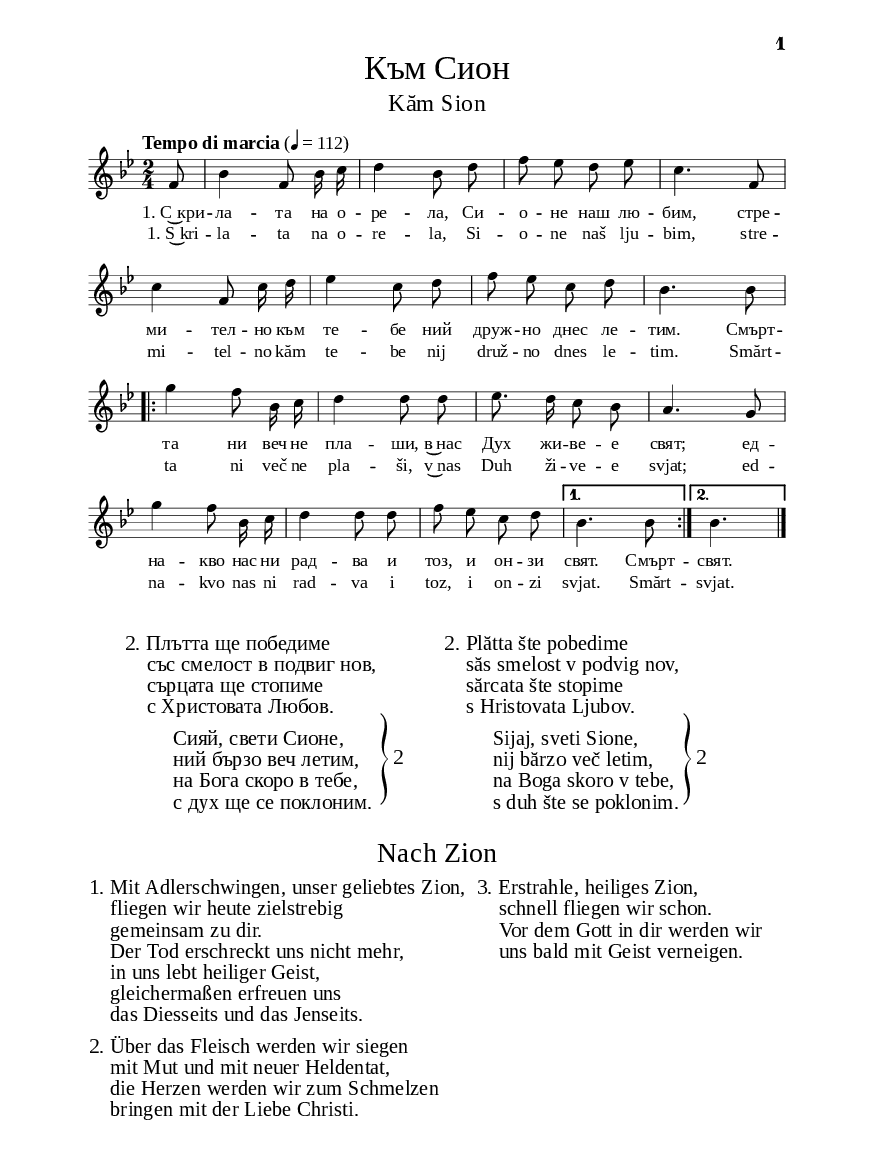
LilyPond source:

\version "2.24.3"

% include paper part and global functions
\include "include/globals.ily"
"rightBraces054" = \markup {
  \column {
    % repeat braces
    \translate #'(0 . -15 )
    \right-brace #44
  }
  \column {
    % repeat numbers
    \translate #'(0 . -15.6 )
    2
  }
}


\bookpart {


  \label #'ref054
  \tocItem \markup "Към Сион – Kăm Sion"

  \include "include/bookpart-paper.ily"


  \score {
    \include "include/score-layout.ily"

    \new Voice \absolute  {
      \clef treble
      \key bes \major
      \time 2/4

      \tempoFunc "Tempo di marcia" 4 "112"
      \autoBeamOff

      \partial 8
      f'8 |  bes'4 f'8 bes'16 c'' | d''4 bes'8 d'' | f''8 es'' d'' es''  |

      c''4. f'8 |\break c''4 f'8 c''16 d'' | es''4 c''8 d'' | f''8 es'' c'' d''  |

      bes'4. bes'8 \repeat volta 2 {
        | \break g''4 f''8 bes'16 c'' d''4 d''8 d'' |

        es''8. d''16 c''8 bes' | a'4. g'8 | \break g''4 f''8 bes'16 c''  |

        d''4 d''8 d'' | f''8 es'' c'' d'' |
      } \alternative {
        { bes'4. bes'8 | }
        {bes'4.   \break }
      } \bar "|."
    }

    \addlyrics {
      "1. С~кри" -- ла -- та на о -- ре -- ла, Си -- о -- не наш лю --
      бим, стре -- ми -- тел -- но към те -- бе ний друж -- но днес ле --
      тим. Смърт -- та ни веч не пла -- ши, в~нас
      Дух жи -- ве -- е свят; ед -- на -- кво нас ни
      рад -- ва и тоз, и он -- зи свят. Смърт -- свят.
    }

    \addlyrics {
      "1. S~kri" -- la -- ta na o -- re -- la, Si -- o -- ne naš lju --
      bim, stre -- mi -- tel -- no kăm te -- be nij druž -- no dnes le --
      tim. Smărt -- ta ni več ne pla -- ši, v~nas
      Duh ži -- ve -- e svjat; ed -- na -- kvo nas ni
      rad -- va i toz, i on -- zi svjat. Smărt -- svjat.
    }

    \header {
      title = \titleFunc "Към Сион" "Kăm Sion"
    }

    \midi{}

  } % score

  \markup \empty-two
  \markup \abs-fontsize #10 {
    \hspace #5
    \override #`(baseline-skip . ,bgCoupletBaselineSkip)
    \column {
      \line {   2. Плътта ще победиме}

      \line {   "   "със смелост в подвиг нов,}

      \line {   "   "сърцата ще стопиме}

      \line {   "   "с Христовата Любов.}

      \vspace #0.5

      \line {   "        "Сияй, свети Сионе,}

      \line {   "        "ний бързо веч летим,}

      \line {   "        "на Бога скоро в тебе,}

      \line {   "        "с дух ще се поклоним. }
    } \"rightBraces054"

    \hspace #5
    \override #`(baseline-skip . ,bgCoupletBaselineSkip)
    \column {
      \line {   2. Plătta šte pobedime}

      \line {   "   "săs smelost v podvig nov,}

      \line {   "   "sărcata šte stopime}

      \line {   "   "s Hristovata Ljubov.}

      \vspace #0.5

      \line {   "        "Sijaj, sveti Sione,}

      \line {   "        "nij bărzo več letim,}

      \line {   "        "na Boga skoro v tebe,}

      \line {   "        "s duh šte se poklonim. }
    } \"rightBraces054"
  } % markup

  \markup \empty-two
  \version "2.24.3"

\markup \fill-line { \fontsize #deTitleFontSize "Nach Zion" }
\markup \null
\markup \null
\markup \abs-fontsize #10 {

  \override #`(baseline-skip . ,deCoupletBaselineSkip)

  \column {

    \line { 1. Mit Adlerschwingen, unser geliebtes Zion, }

    \line { "   " fliegen wir heute zielstrebig }
    
    \line { "   " gemeinsam zu dir.}

    \line { "   "Der Tod erschreckt uns nicht mehr, }

    \line { "   "in uns lebt heiliger Geist, }

    \line { "   "gleichermaßen erfreuen uns }

    \line { "   " das Diesseits und das Jenseits.}

      \vspace #0.5
    \line { 2. Über das Fleisch werden wir siegen}

    \line { "   "mit Mut und mit neuer Heldentat, }

    \line { "   " die Herzen werden wir zum Schmelzen }

    \line { "   " bringen mit der Liebe Christi.}

  



  }

     \hspace #1
  \override #`(baseline-skip . ,deCoupletBaselineSkip)

  \column {

    \line { 3. Erstrahle, heiliges Zion,}

    \line { "   "schnell fliegen wir schon.}

    \line { "   "Vor dem Gott in dir werden wir }

    \line { "   " uns bald mit Geist verneigen.}


   }

}


} % bookpart
